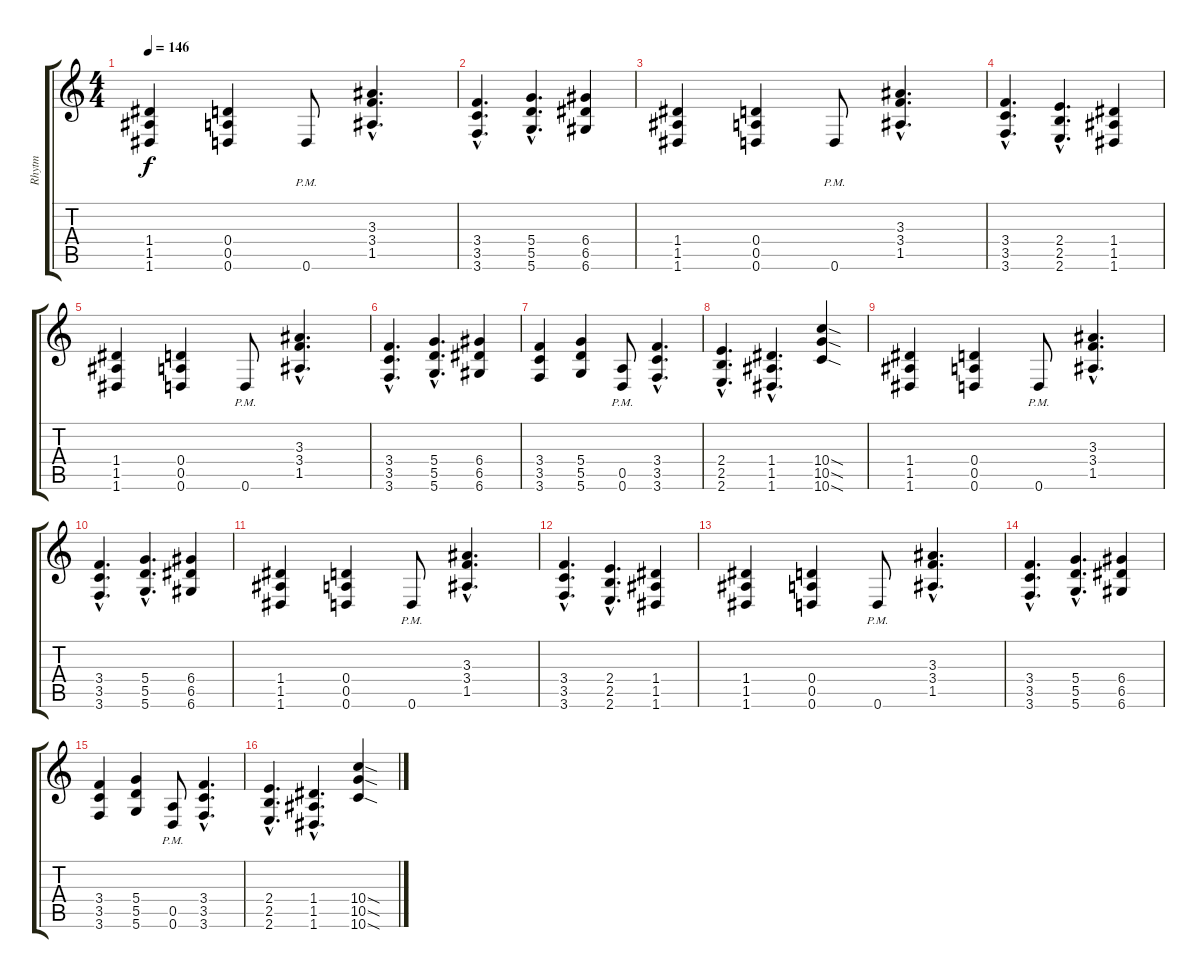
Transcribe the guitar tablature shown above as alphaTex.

\track ("Rhytm" "Rhytm") {instrument distortionguitar}
\staff {score tabs}
\tuning (E4 B3 G3 D3 A2 D2) {hide}
\ts (4 4)
\tempo 146
\clef g2
\ks c
(1.4 1.5 1.6).4{dy f} (0.4 0.5 0.6).4 0.6{pm}.8 (3.3{hac} 3.4{hac} 1.5{hac}).4{d} |
(3.4{hac} 3.5{hac} 3.6{hac}).4{d} (5.4{hac} 5.5{hac} 5.6{hac}).4{d} (6.4 6.5 6.6).4 |
(1.4 1.5 1.6).4 (0.4 0.5 0.6).4 0.6{pm}.8 (3.3{hac} 3.4{hac} 1.5{hac}).4{d} |
(3.4{hac} 3.5{hac} 3.6{hac}).4{d} (2.4{hac} 2.5{hac} 2.6{hac}).4{d} (1.4 1.5 1.6).4 |
(1.4 1.5 1.6).4 (0.4 0.5 0.6).4 0.6{pm}.8 (3.3{hac} 3.4{hac} 1.5{hac}).4{d} |
(3.4{hac} 3.5{hac} 3.6{hac}).4{d} (5.4{hac} 5.5{hac} 5.6{hac}).4{d} (6.4 6.5 6.6).4 |
(3.4 3.5 3.6).4 (5.4 5.5 5.6).4 (0.5{pm} 0.6{pm}).8 (3.4{hac} 3.5{hac} 3.6{hac}).4{d} |
(2.4{hac} 2.5{hac} 2.6{hac}).4{d} (1.4{hac} 1.5{hac} 1.6{hac}).4{d} (10.4{sod} 10.5{sod} 10.6{sod}).4 |
(1.4 1.5 1.6).4 (0.4 0.5 0.6).4 0.6{pm}.8 (3.3{hac} 3.4{hac} 1.5{hac}).4{d} |
(3.4{hac} 3.5{hac} 3.6{hac}).4{d} (5.4{hac} 5.5{hac} 5.6{hac}).4{d} (6.4 6.5 6.6).4 |
(1.4 1.5 1.6).4 (0.4 0.5 0.6).4 0.6{pm}.8 (3.3{hac} 3.4{hac} 1.5{hac}).4{d} |
(3.4{hac} 3.5{hac} 3.6{hac}).4{d} (2.4{hac} 2.5{hac} 2.6{hac}).4{d} (1.4 1.5 1.6).4 |
(1.4 1.5 1.6).4 (0.4 0.5 0.6).4 0.6{pm}.8 (3.3{hac} 3.4{hac} 1.5{hac}).4{d} |
(3.4{hac} 3.5{hac} 3.6{hac}).4{d} (5.4{hac} 5.5{hac} 5.6{hac}).4{d} (6.4 6.5 6.6).4 |
(3.4 3.5 3.6).4 (5.4 5.5 5.6).4 (0.5{pm} 0.6{pm}).8 (3.4{hac} 3.5{hac} 3.6{hac}).4{d} |
(2.4{hac} 2.5{hac} 2.6{hac}).4{d} (1.4{hac} 1.5{hac} 1.6{hac}).4{d} (10.4{sod} 10.5{sod} 10.6{sod}).4
